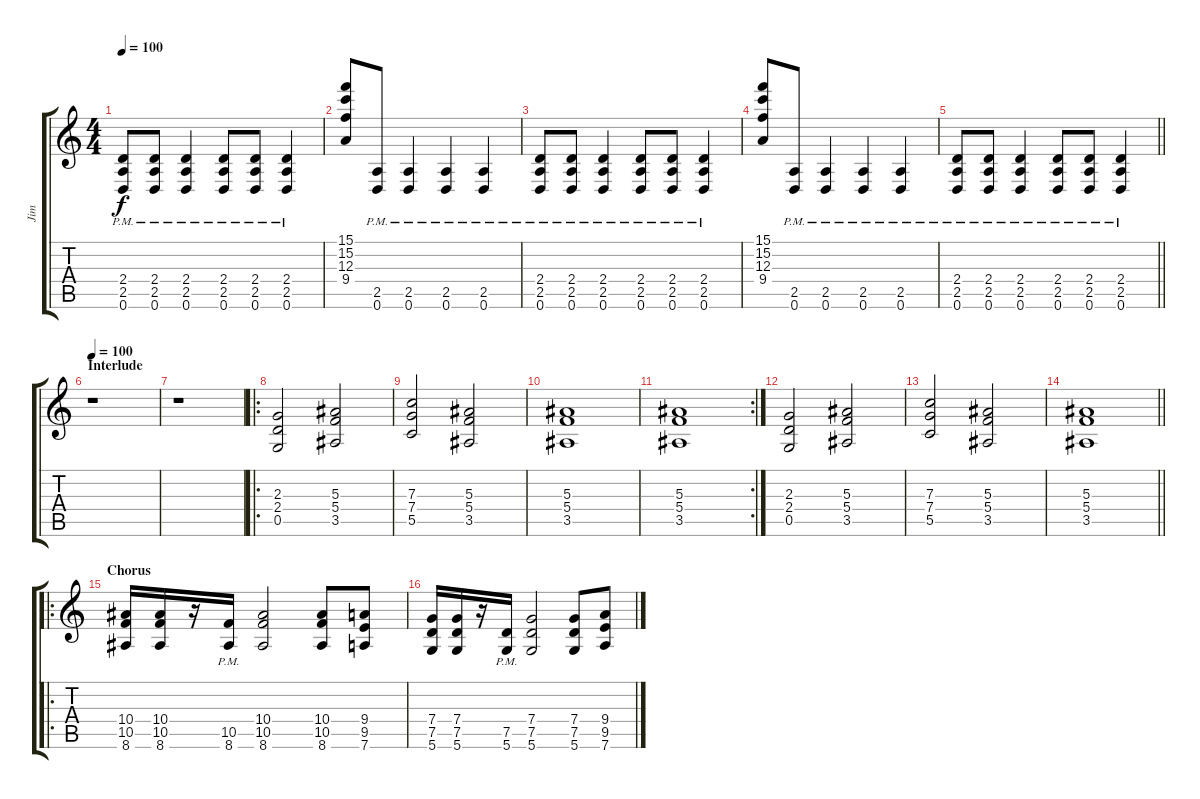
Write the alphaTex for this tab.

\track ("Jim" "Jim") {instrument distortionguitar}
\staff {score tabs}
\tuning (D4 A3 F3 C3 G2 D2) {hide}
\ts (4 4)
\tempo 100
\clef g2
\ks c
(2.4{pm} 2.5{pm} 0.6{pm}).8{dy f} (2.4{pm} 2.5{pm} 0.6{pm}).8 (2.4{pm} 2.5{pm} 0.6{pm}).4 (2.4{pm} 2.5{pm} 0.6{pm}).8 (2.4{pm} 2.5{pm} 0.6{pm}).8 (2.4{pm} 2.5{pm} 0.6{pm}).4 |
(15.1 15.2 12.3 9.4).8 (2.5{pm} 0.6{pm}).8 (2.5{pm} 0.6{pm}).4 (2.5{pm} 0.6{pm}).4 (2.5{pm} 0.6{pm}).4 |
(2.4{pm} 2.5{pm} 0.6{pm}).8 (2.4{pm} 2.5{pm} 0.6{pm}).8 (2.4{pm} 2.5{pm} 0.6{pm}).4 (2.4{pm} 2.5{pm} 0.6{pm}).8 (2.4{pm} 2.5{pm} 0.6{pm}).8 (2.4{pm} 2.5{pm} 0.6{pm}).4 |
(15.1 15.2 12.3 9.4).8 (2.5{pm} 0.6{pm}).8 (2.5{pm} 0.6{pm}).4 (2.5{pm} 0.6{pm}).4 (2.5{pm} 0.6{pm}).4 |
\barLineRight lightlight
(2.4{pm} 2.5{pm} 0.6{pm}).8 (2.4{pm} 2.5{pm} 0.6{pm}).8 (2.4{pm} 2.5{pm} 0.6{pm}).4 (2.4{pm} 2.5{pm} 0.6{pm}).8 (2.4{pm} 2.5{pm} 0.6{pm}).8 (2.4{pm} 2.5{pm} 0.6{pm}).4 |
\section ("" "Interlude")
\tempo 100
r.1 |
r.1 |
\ro
(2.3 2.4 0.5).2 (5.3 5.4 3.5).2 |
(7.3 7.4 5.5).2 (5.3 5.4 3.5).2 |
(5.3 5.4 3.5).1 |
\rc 2
(5.3 5.4 3.5).1 |
(2.3 2.4 0.5).2 (5.3 5.4 3.5).2 |
(7.3 7.4 5.5).2 (5.3 5.4 3.5).2 |
\barLineRight lightlight
(5.3 5.4 3.5).1 |
\ro
\section ("" "Chorus")
(10.4 10.5 8.6).16 (10.4 10.5 8.6).16 r.16 (10.5{pm} 8.6{pm}).16 (10.4 10.5 8.6).2 (10.4 10.5 8.6).8 (9.4 9.5 7.6).8 |
(7.4 7.5 5.6).16 (7.4 7.5 5.6).16 r.16 (7.5{pm} 5.6{pm}).16 (7.4 7.5 5.6).2 (7.4 7.5 5.6).8 (9.4 9.5 7.6).8
